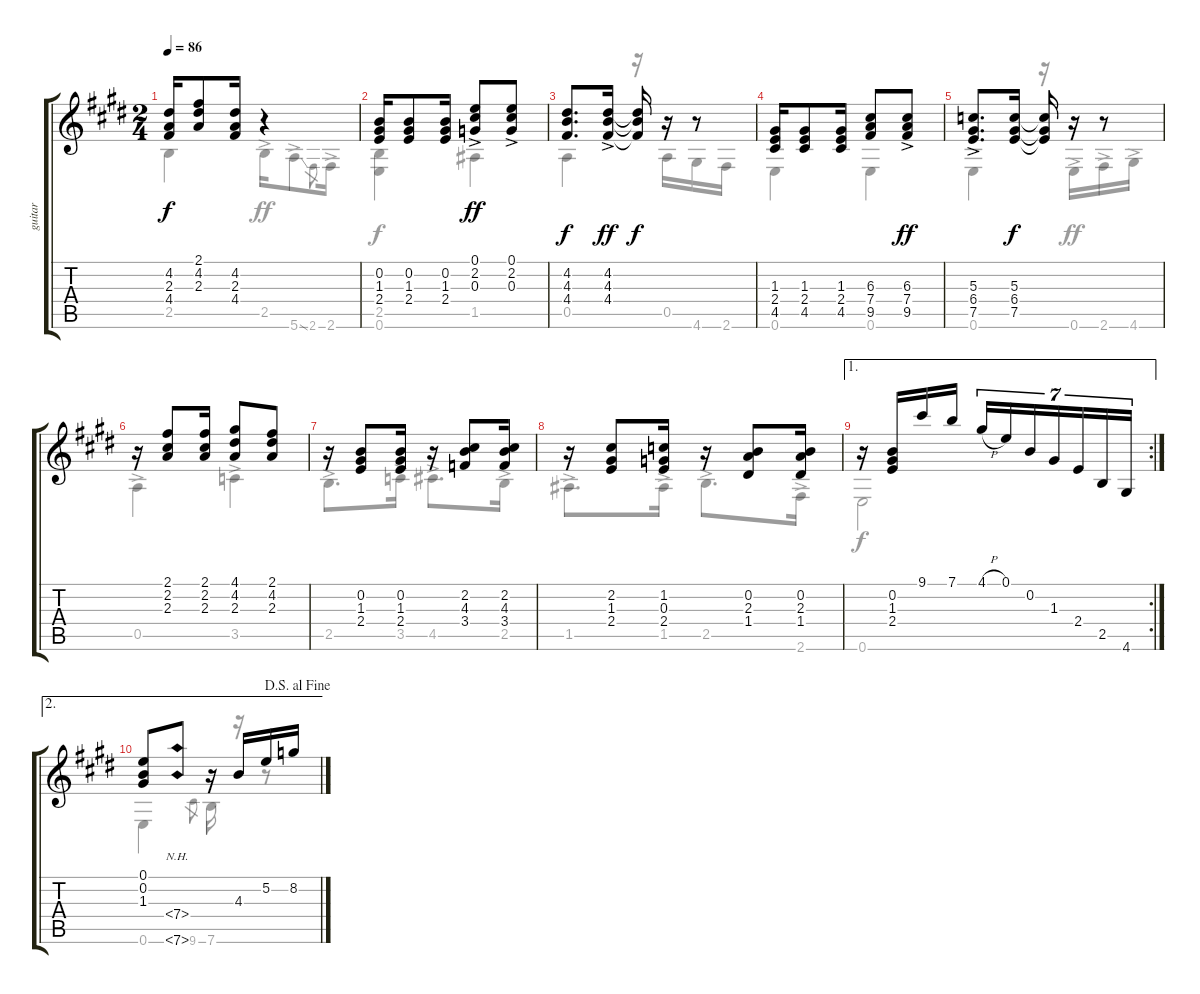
\track ("guitar" "guitar") {instrument acousticguitarnylon}
\staff {score tabs}
\tuning (E4 B3 G3 D3 A2 E2) {hide}
\voice
\ts (2 4)
\tempo 86
\clef g2
\ks c#minor
(4.2 2.3 4.4).16{dy f} (2.1 4.2 2.3).8 (4.2 2.3 4.4).16 r.4 |
\ks e
(0.2 1.3 2.4).16 (0.2 1.3 2.4).8 (0.2 1.3 2.4).16 (0.1{ac} 2.2{ac} 0.3{ac}).8{dy ff} (0.1{ac} 2.2{ac} 0.3{ac}).8 |
\ks c#minor
(4.2 4.3 4.4).8{d dy f} (4.2{ac} 4.3{ac} 4.4{ac}).16{dy ff} (4.2{t} 4.3{t} 4.4{t}).16{dy f} r.16 r.8 |
(1.3 2.4 4.5).16 (1.3 2.4 4.5).8 (1.3 2.4 4.5).16 (6.3 7.4 9.5).8 (6.3{ac} 7.4{ac} 9.5{ac}).8{dy ff} |
(5.3{ac} 6.4{ac} 7.5{ac}).8{d} (5.3 6.4 7.5).16{dy f} (5.3{t} 6.4{t} 7.5{t}).16 r.16 r.8 |
\ks e
r.16 (2.1 2.2 2.3).8 (2.1 2.2 2.3).16 (4.1 4.2 2.3).8 (2.1 4.2 2.3).8 |
\ks c#minor
r.16 (0.2 1.3 2.4).8 (0.2 1.3 2.4).16 r.16 (2.2 4.3 3.4).8 (2.2 4.3 3.4).16 |
r.16 (2.2 1.3 2.4).8 (1.2 0.3 2.4).16 r.16 (0.2 2.3 1.4).8 (0.2 2.3 1.4).16 |
\ae 1
\rc 2
r.16 (0.2 1.3 2.4).16 9.1.16 7.1.16 4.1{h}.16{tu (7 4)} 0.1.16{tu (7 4)} 0.2.16{tu (7 4)} 1.3.16{tu (7 4)} 2.4.16{tu (7 4)} 2.5.16{tu (7 4)} 4.6.16{tu (7 4)} |
\ae 2
\jump dalsegnoalfine
(0.1 0.2 1.3).8 (7.4{nh} 7.6{nh}).8 r.16 4.3.16 5.2.16 8.2.16
\voice
\clef g2
\ottava regular
\simile none
\ks c#minor
2.5.4{dy f} 2.5{ac}.16{dy ff} 5.6{ss ac}.8 2.6.8{gr} 2.6{ac}.16 |
\ks e
(2.5 0.6).4{dy f} 1.5.4 |
\ks c#minor
0.5.4 r.16 0.5.16 4.6.16 2.6.16 |
0.6.4 0.6.4 |
0.6.4 r.16 0.6{ac}.16{dy ff} 2.6{ac}.16 4.6{ac}.16 |
\ks e
0.5{ac}.4 3.5{ac}.4 |
\ks c#minor
2.5{ac}.8{d} 3.5{ac}.16 4.5{ac}.8{d} 2.5{ac}.16 |
1.5{ac}.8{d} 1.5{ac}.16 2.5{ac}.8{d} 2.6{ac}.16 |
0.6.2{dy f} |
0.6.4 9.6.8{gr} 7.6.16 r.16 r.8
